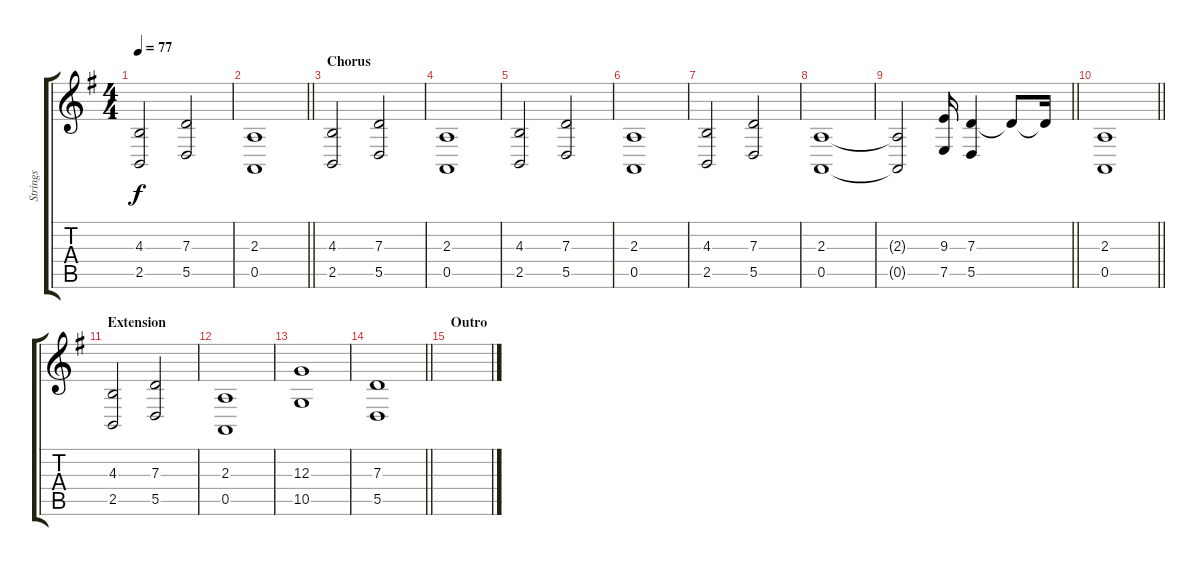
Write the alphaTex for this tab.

\track ("Strings" "Strings") {instrument tremolostrings}
\staff {score tabs}
\tuning (E4 B3 G3 D3 A2 E2) {hide}
\ts (4 4)
\tempo 77
\clef g2
\ks eminor
(4.3 2.5).2{dy f} (7.3 5.5).2 |
\barLineRight lightlight
(2.3 0.5).1 |
\section ("" "Chorus")
(4.3 2.5).2 (7.3 5.5).2 |
(2.3 0.5).1 |
(4.3 2.5).2 (7.3 5.5).2 |
(2.3 0.5).1 |
(4.3 2.5).2 (7.3 5.5).2 |
(2.3 0.5).1 |
\barLineRight lightlight
(2.3{t} 0.5{t}).2 (9.3 7.5).16 (7.3 5.5).4 7.3{t}.8 7.3{t}.16 |
\section ("" "")
\barLineRight lightlight
(2.3 0.5).1 |
\section ("" "Extension")
(4.3 2.5).2 (7.3 5.5).2 |
(2.3 0.5).1 |
(12.3 10.5).1 |
\barLineRight lightlight
(7.3 5.5).1 |
\section ("" "Outro")
